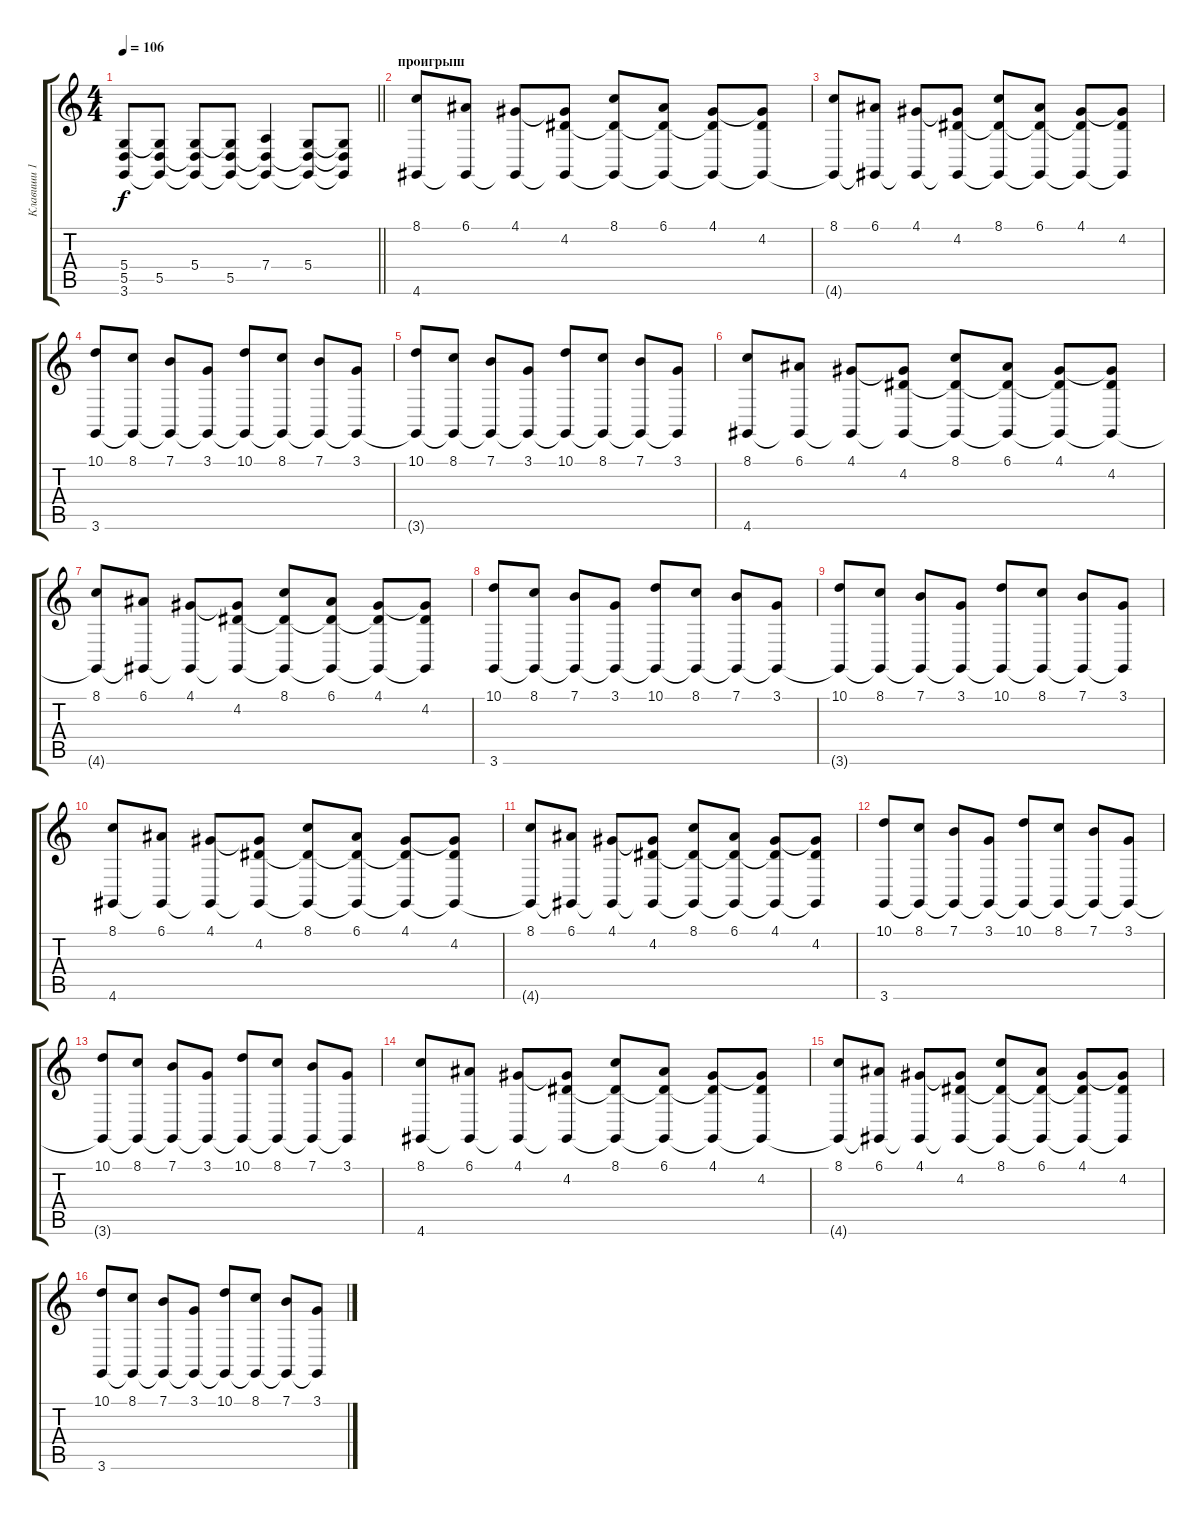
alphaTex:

\track ("Клавиши 1" "Клавиши 1") {instrument acousticgrandpiano}
\staff {score tabs}
\tuning (E4 B3 G3 D3 A2 E2) {hide}
\ts (4 4)
\tempo 106
\clef g2
\barLineRight lightlight
\ks c
(5.4{t} 5.5{t} 3.6).8{dy f} (5.4{t} 5.5 3.6{t}).8 (5.4 5.5{t} 3.6{t}).8 (5.4{t} 5.5 3.6{t}).8 (7.4 5.5{t} 3.6{t}).4 (5.4 5.5{t} 3.6{t}).8 (5.4{t} 5.5{t} 3.6{t}).8 |
\section ("" "проигрыш")
(8.1 4.6).8 (6.1 4.6{t}).8 (4.1 4.6{t}).8 (4.1{t} 4.2 4.6{t}).8 (8.1 4.2{t} 4.6{t}).8 (6.1 4.2{t} 4.6{t}).8 (4.1 4.2{t} 4.6{t}).8 (4.1{t} 4.2 4.6{t}).8 |
(8.1 4.6{t}).8 (6.1 4.6{t}).8 (4.1 4.6{t}).8 (4.1{t} 4.2 4.6{t}).8 (8.1 4.2{t} 4.6{t}).8 (6.1 4.2{t} 4.6{t}).8 (4.1 4.2{t} 4.6{t}).8 (4.1{t} 4.2 4.6{t}).8 |
(10.1 3.6).8 (8.1 3.6{t}).8 (7.1 3.6{t}).8 (3.1 3.6{t}).8 (10.1 3.6{t}).8 (8.1 3.6{t}).8 (7.1 3.6{t}).8 (3.1 3.6{t}).8 |
(10.1 3.6{t}).8 (8.1 3.6{t}).8 (7.1 3.6{t}).8 (3.1 3.6{t}).8 (10.1 3.6{t}).8 (8.1 3.6{t}).8 (7.1 3.6{t}).8 (3.1 3.6{t}).8 |
(8.1 4.6).8 (6.1 4.6{t}).8 (4.1 4.6{t}).8 (4.1{t} 4.2 4.6{t}).8 (8.1 4.2{t} 4.6{t}).8 (6.1 4.2{t} 4.6{t}).8 (4.1 4.2{t} 4.6{t}).8 (4.1{t} 4.2 4.6{t}).8 |
(8.1 4.6{t}).8 (6.1 4.6{t}).8 (4.1 4.6{t}).8 (4.1{t} 4.2 4.6{t}).8 (8.1 4.2{t} 4.6{t}).8 (6.1 4.2{t} 4.6{t}).8 (4.1 4.2{t} 4.6{t}).8 (4.1{t} 4.2 4.6{t}).8 |
(10.1 3.6).8 (8.1 3.6{t}).8 (7.1 3.6{t}).8 (3.1 3.6{t}).8 (10.1 3.6{t}).8 (8.1 3.6{t}).8 (7.1 3.6{t}).8 (3.1 3.6{t}).8 |
(10.1 3.6{t}).8 (8.1 3.6{t}).8 (7.1 3.6{t}).8 (3.1 3.6{t}).8 (10.1 3.6{t}).8 (8.1 3.6{t}).8 (7.1 3.6{t}).8 (3.1 3.6{t}).8 |
(8.1 4.6).8 (6.1 4.6{t}).8 (4.1 4.6{t}).8 (4.1{t} 4.2 4.6{t}).8 (8.1 4.2{t} 4.6{t}).8 (6.1 4.2{t} 4.6{t}).8 (4.1 4.2{t} 4.6{t}).8 (4.1{t} 4.2 4.6{t}).8 |
(8.1 4.6{t}).8 (6.1 4.6{t}).8 (4.1 4.6{t}).8 (4.1{t} 4.2 4.6{t}).8 (8.1 4.2{t} 4.6{t}).8 (6.1 4.2{t} 4.6{t}).8 (4.1 4.2{t} 4.6{t}).8 (4.1{t} 4.2 4.6{t}).8 |
(10.1 3.6).8 (8.1 3.6{t}).8 (7.1 3.6{t}).8 (3.1 3.6{t}).8 (10.1 3.6{t}).8 (8.1 3.6{t}).8 (7.1 3.6{t}).8 (3.1 3.6{t}).8 |
(10.1 3.6{t}).8 (8.1 3.6{t}).8 (7.1 3.6{t}).8 (3.1 3.6{t}).8 (10.1 3.6{t}).8 (8.1 3.6{t}).8 (7.1 3.6{t}).8 (3.1 3.6{t}).8 |
(8.1 4.6).8 (6.1 4.6{t}).8 (4.1 4.6{t}).8 (4.1{t} 4.2 4.6{t}).8 (8.1 4.2{t} 4.6{t}).8 (6.1 4.2{t} 4.6{t}).8 (4.1 4.2{t} 4.6{t}).8 (4.1{t} 4.2 4.6{t}).8 |
(8.1 4.6{t}).8 (6.1 4.6{t}).8 (4.1 4.6{t}).8 (4.1{t} 4.2 4.6{t}).8 (8.1 4.2{t} 4.6{t}).8 (6.1 4.2{t} 4.6{t}).8 (4.1 4.2{t} 4.6{t}).8 (4.1{t} 4.2 4.6{t}).8 |
(10.1 3.6).8 (8.1 3.6{t}).8 (7.1 3.6{t}).8 (3.1 3.6{t}).8 (10.1 3.6{t}).8 (8.1 3.6{t}).8 (7.1 3.6{t}).8 (3.1 3.6{t}).8
